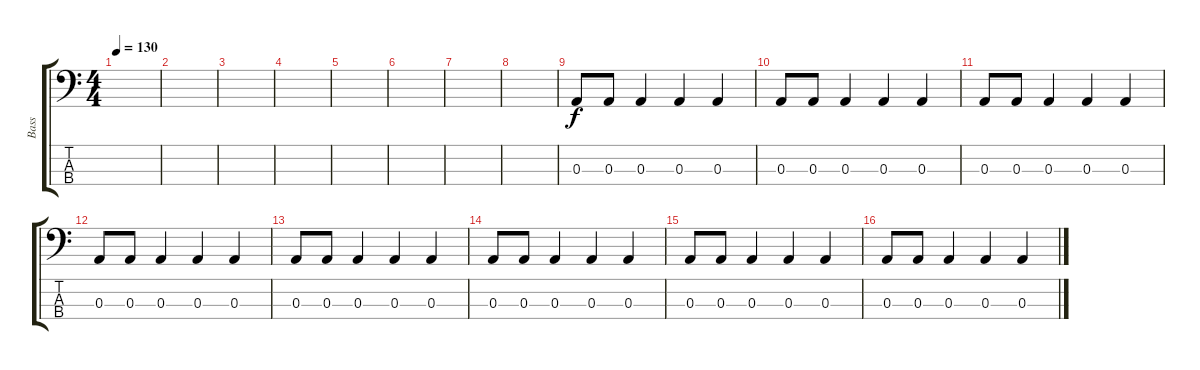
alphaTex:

\track ("Bass" "Bass") {instrument electricbasspick}
\staff {score tabs}
\tuning (G2 D2 A1 E1) {hide}
\ts (4 4)
\tempo 130
\clef f4
\ks c
|
|
|
|
|
|
|
|
0.3.8 0.3.8 0.3.4 0.3.4 0.3.4 |
0.3.8 0.3.8 0.3.4 0.3.4 0.3.4 |
0.3.8 0.3.8 0.3.4 0.3.4 0.3.4 |
0.3.8 0.3.8 0.3.4 0.3.4 0.3.4 |
0.3.8 0.3.8 0.3.4 0.3.4 0.3.4 |
0.3.8 0.3.8 0.3.4 0.3.4 0.3.4 |
0.3.8 0.3.8 0.3.4 0.3.4 0.3.4 |
0.3.8 0.3.8 0.3.4 0.3.4 0.3.4
